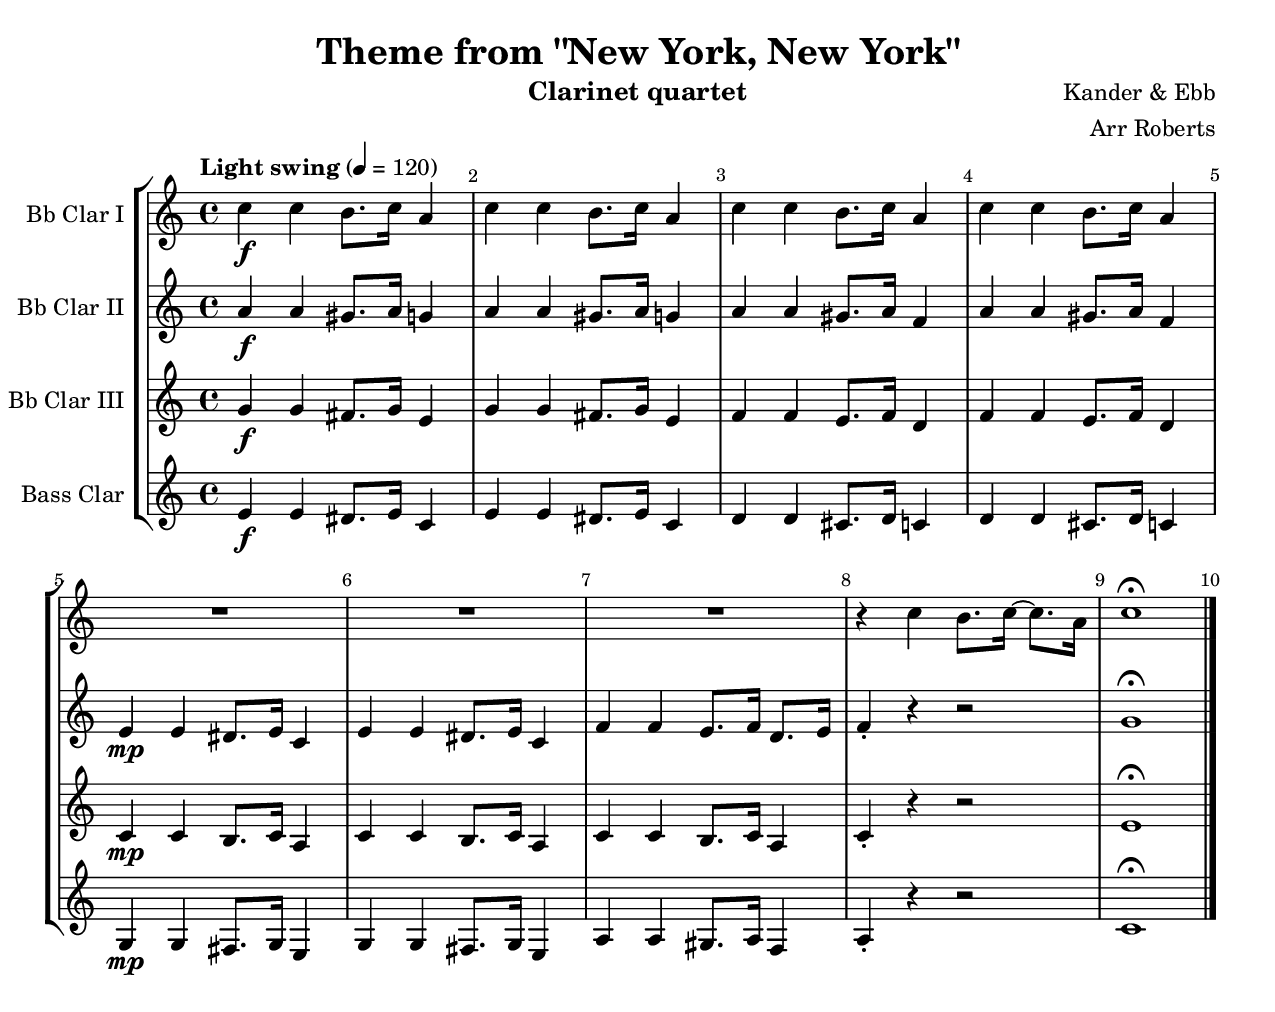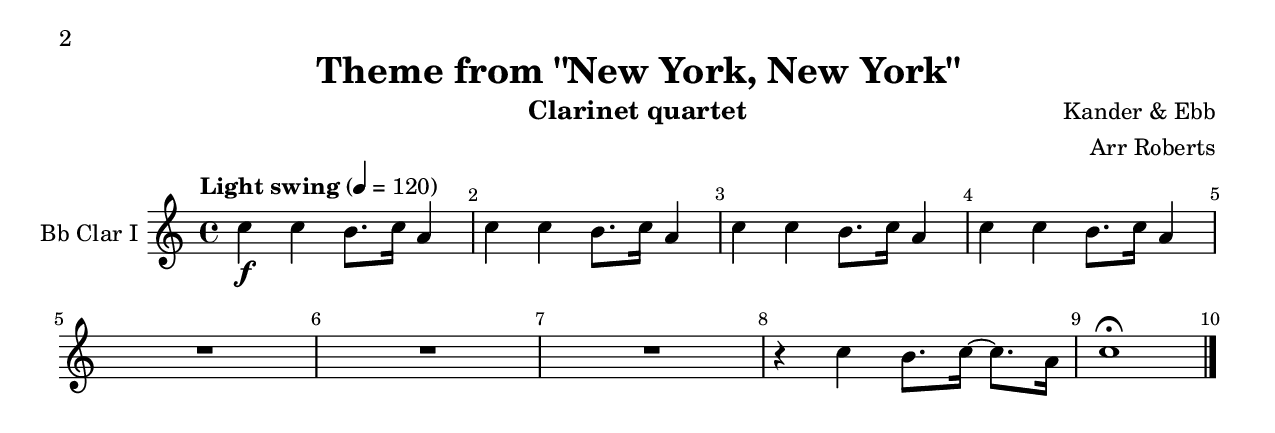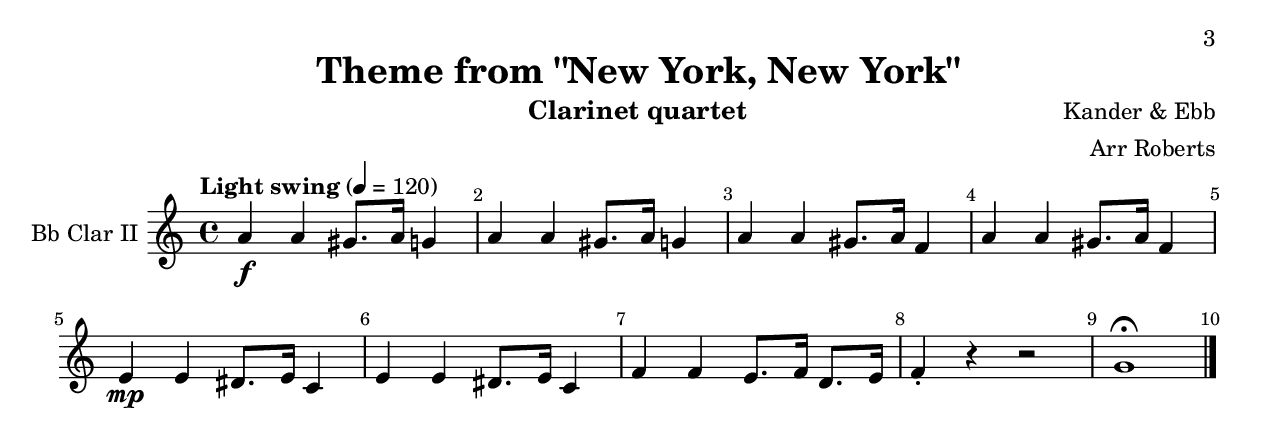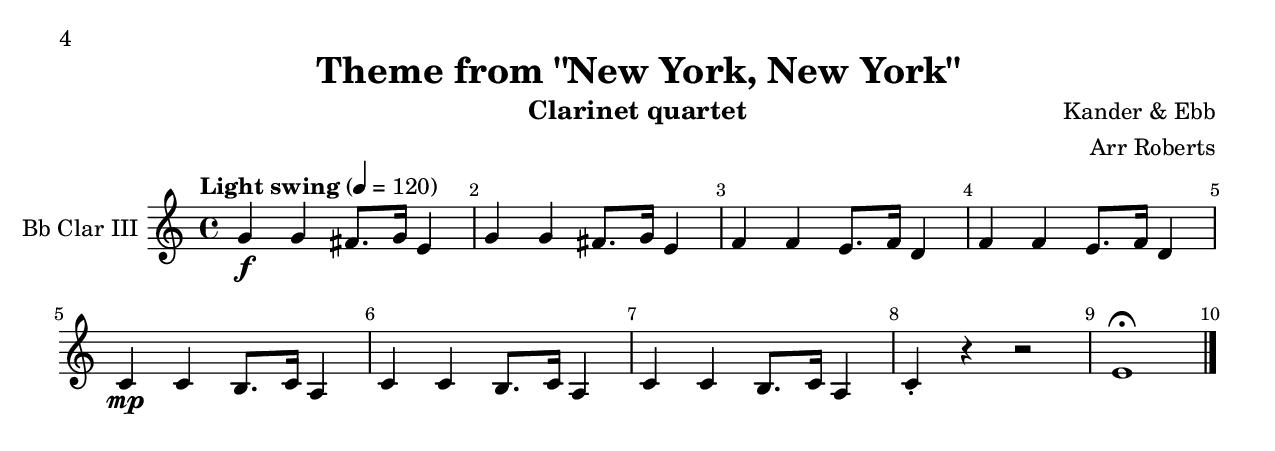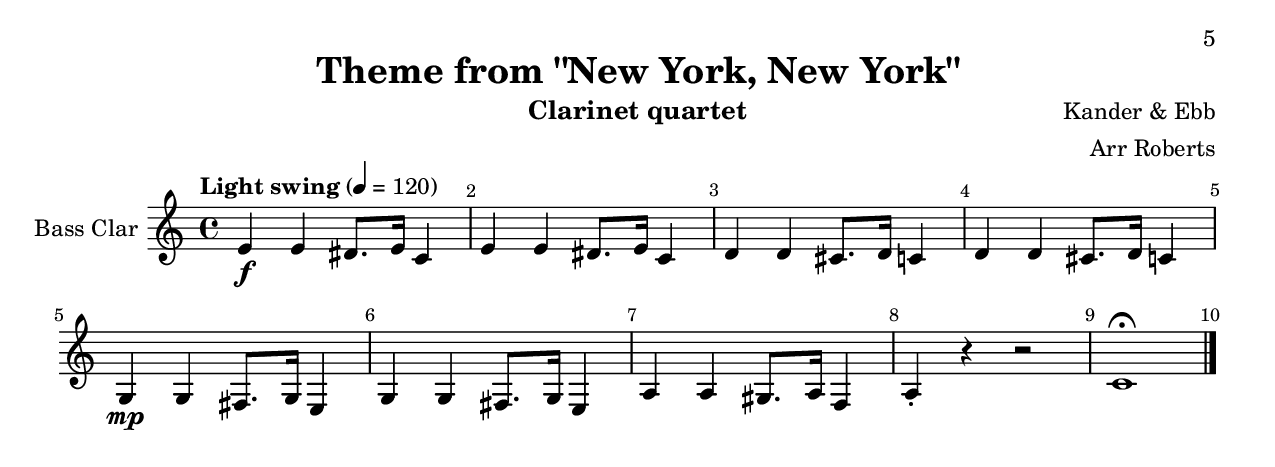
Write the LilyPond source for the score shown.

\version "2.16.0"
\include "english.ly"

\paper {
  #(set-paper-size "letter")
}

simile = \markup { \italic simile }
subMp = \markup { sub \dynamic mp }
rall = \markup { \italic rall. }

\parallelMusic  #'(clarA clarB clarC clarBass) {

    \time 4/4 c4\f c b8. c16 a4 |
    \time 4/4 a4\f a gs8. a16 g4 |
    \time 4/4 g4\f g fs8. g16 e4 |
    \time 4/4 e4\f e ds8. e16 c4 |

    c4 c b8. c16 a4 |
    a4 a gs8. a16 g4 |
    g4 g fs8. g16 e4 |
    e4 e ds8. e16 c4 |

    c4 c b8. c16 a4 |
    a4 a gs8. a16 f4 |
    f4 f e 8. f16 d4 |
    d4 d cs8. d16 c4 |

    c4 c b8. c16 a4 |
    a4 a gs8. a16 f4 |
    f4 f e 8. f16 d4 |
    d4 d cs8. d16 c4 |


    R1 |
    e4\mp e ds8. e16 c4 |
    c4\mp c b8. c16 a4 |
    g4\mp g fs8. g16 e4 |

    R1 |
    e4 e ds8. e16 c4 |
    c4 c b8. c16 a4 |
    g4 g fs8. g16 e4 |

    R1 |
    f4 f  e8. f16 d8. e16 |
    c4 c b8. c16 a4 |
    a4 a gs8. a16 f4 |

    r4 c4 b8. c16~c8. a16 |
    f4-. r4 r2 |
    c4-. r4 r2 |
    a4-. r4 r2 |




    c1\fermata \bar "|." |
    g1\fermata \bar "|." |
    e1\fermata \bar "|." |
    c1\fermata \bar "|." |
}



\header {
  title = "Theme from \"New York, New York\""
  instrument = "Clarinet quartet"
  composer = "Kander & Ebb"
  arranger = "Arr Roberts"
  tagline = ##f
}



prefix = {
  \time 4/4
  \tempo "Light swing" 4=120
  \clef treble \key c \major
  \override Score.BarNumber #'break-visibility = #all-visible
  \override Score.BarNumber #'self-alignment-X = #0
  \override Score.BarNumber #'self-alignment-Y = #1
  \override MultiMeasureRest #'expand-limit = #1
  \set Score.markFormatter = #format-mark-box-letters
}


%
% Define the parts.
%

% Clarinet I

clarI = {
  \set Staff.instrumentName = #"Bb Clar I "
  \set Staff.midiInstrument = #"clarinet"

  \prefix
  \relative c'' \clarA
}

% Clarinet II

clarII = {
  \set Staff.instrumentName = #"Bb Clar II "
  \set Staff.midiInstrument = #"clarinet"

  \prefix
  \relative c'' \clarB
}

% Clarinet III

clarIII = {
  \set Staff.instrumentName = #"Bb Clar III "
  \set Staff.midiInstrument = #"clarinet"

  \prefix
  \relative c'' \clarC
}

% Bass Clarinet

bassClar = {
  \set Staff.instrumentName = #"Bass Clar "
  \set Staff.midiInstrument = #"clarinet"

  \prefix
  \relative c' \clarBass
}


%
% Put them all together.
%

parts = {
  <<
     \tag #'clr1  \new Staff  \transpose c  c  \clarI
     \tag #'clr2  \new Staff  \transpose c  c  \clarII
     \tag #'clr3  \new Staff  \transpose c  c  \clarIII
     \tag #'bass  \new Staff  \transpose c  c  \bassClar
  >>
}


%
% Define the things that print.
%

\score {
  % Do I need << >> around this line?
  \context StaffGroup = "quartet" \parts 
  \midi { 
    \context { 
      \Score tempoWholesPerMinute = #(ly:make-moment 160 8) 
    }
  }
  \layout { }
}

\bookpart { \score { \keepWithTag #'clr1 \parts } }
\bookpart { \score { \keepWithTag #'clr2 \parts } }
\bookpart { \score { \keepWithTag #'clr3 \parts } }
\bookpart { \score { \keepWithTag #'bass \parts } }

